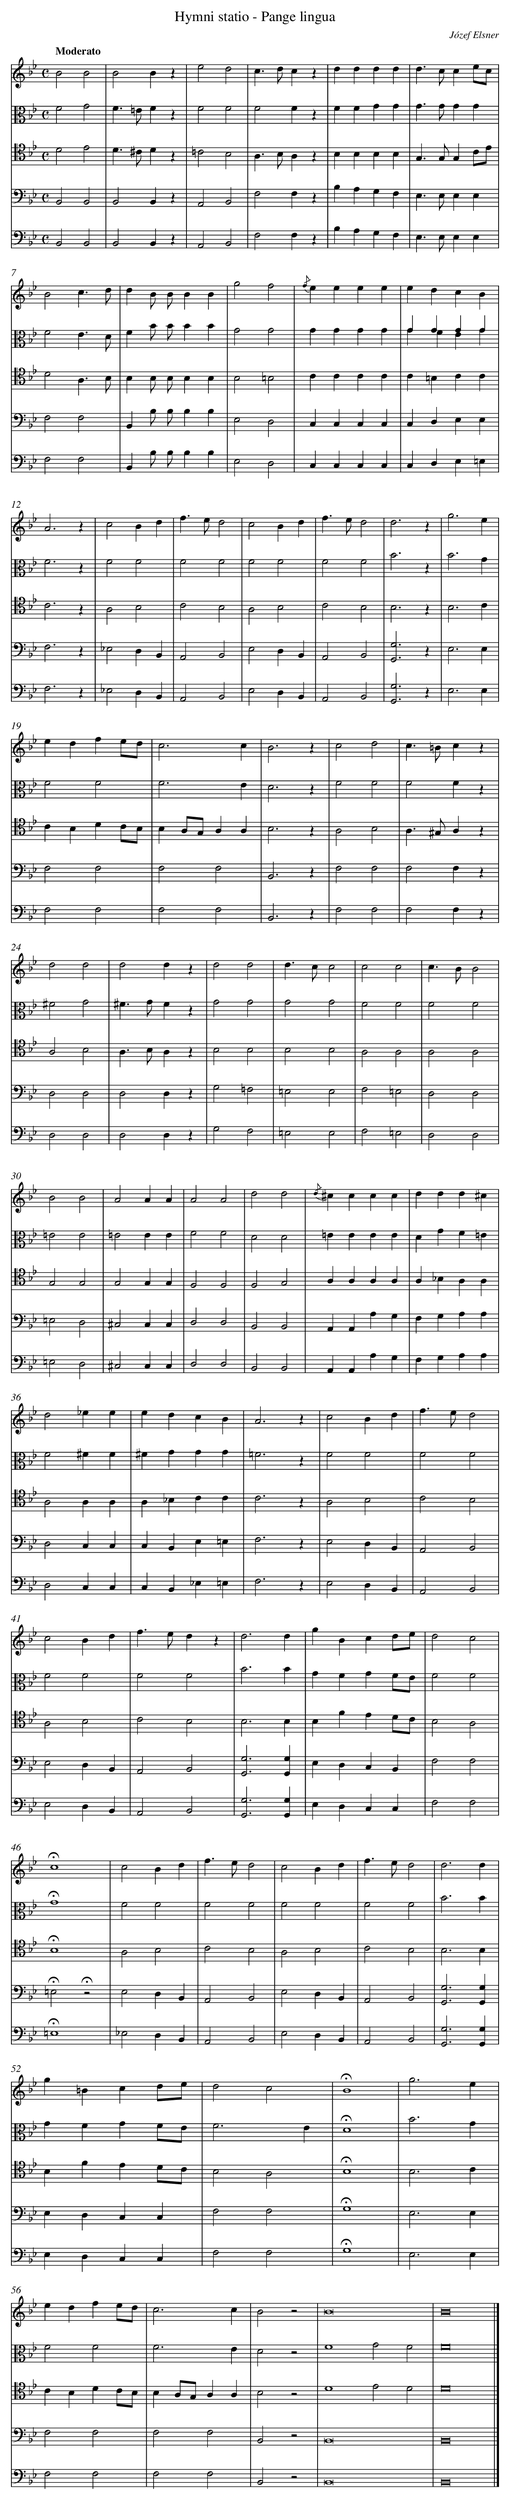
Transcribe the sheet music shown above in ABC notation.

X:1
T: Hymni statio - Pange lingua
C: Józef Elsner
L: 1/4
M: C
Q: "Moderato"
V: 1
V: 2 clef=alto
V: 3 clef=tenor
V: 4 clef=bass
V: 5 clef=bass
K: Bb
[V:1] B2B2 |
[V:2] F2G2 |
[V:3] D2E2 |
[V:4] B,,2B,,2 |
[V:5] B,,2B,,2 |
[V:1] B2Bz |
[V:2] F>=EFz |
[V:3] D>^CDz |
[V:4] B,,2B,,z |
[V:5] B,,2B,,z |
[V:1] e2d2 |
[V:2] F2F2 |
[V:3] =C2B,2 |
[V:4] A,,2B,,2 |
[V:5] A,,2B,,2 |
[V:1] c>dcz |
[V:2] F2Fz |
[V:3] A,>B,A,z |
[V:4] F,2F,z |
[V:5] F,2F,z |
[V:1] dddd |
[V:2] FFGG |
[V:3] B,B,B,B, |
[V:4] B,A,G,F, |
[V:5] B,A,G,F, |
[V:1] d>cce/c/ |
[V:2] G>GGG |
[V:3] G,>G,G,C/E/ |
[V:4] E,>E,E,E, |
[V:5] E,>E,E,E, |
[V:1] B2c3/d/ |
[V:2] F2E3/D/ |
[V:3] D2A,3/B,/ |
[V:4] F,2F,2 |
[V:5] F,2F,2 |
[V:1] dB/ B/BB |
[V:2] FB/ B/BB |
[V:3] B,B,/ B,/B,B, |
[V:4] B,,B,/ B,/B,B, |
[V:5] B,,B,/ B,/B,B, |
[V:1] g2f2 |
[V:2] G2G2 |
[V:3] B,2=B,2 |
[V:4] E,2D,2 |
[V:5] E,2D,2 |
[V:1] {/f}eeee |
[V:2] GGGG |
[V:3] CCCC |
[V:4] C,C,C,C, |
[V:5] C,C,C,C, |
[V:1] edcB |
[V:2] GGGG & GFEG |
[V:3] C=B,CC |
[V:4] C,D,E,E, |
[V:5] C,D,E,=E, |
[V:1] A3z |
[V:2] F3z |
[V:3] C3z |
[V:4] F,3z |
[V:5] F,3z |
[V:1] c2Bd |
[V:2] F2F2 |
[V:3] A,2B,2 |
[V:4] _E,2D,B,, |
[V:5] _E,2D,B,, |
[V:1] f>ed2 |
[V:2] F2F2 |
[V:3] C2B,2 |
[V:4] A,,2B,,2 |
[V:5] A,,2B,,2 |
[V:1] c2Bd |
[V:2] F2F2 |
[V:3] A,2B,2 |
[V:4] E,2D,B,, |
[V:5] E,2D,B,, |
[V:1] f>ed2 |
[V:2] F2F2 |
[V:3] C2B,2 |
[V:4] A,,2B,,2 |
[V:5] A,,2B,,2 |
[V:1] d3z |
[V:2] B3z |
[V:3] B,3z |
[V:4] [G,,3G,3]z |
[V:5] [G,,3G,3]z |
[V:1] g3e |
[V:2] B3G |
[V:3] B,3C |
[V:4] E,3E, |
[V:5] E,3E, |
[V:1] edfe/d/ |
[V:2] F2F2 |
[V:3] CB,DC/B,/ |
[V:4] F,2F,2 |
[V:5] F,2F,2 |
[V:1] c3c |
[V:2] F3E |
[V:3] B,A,/G,/A,A, |
[V:4] F,2F,2 |
[V:5] F,2F,2 |
[V:1] B3z |
[V:2] D3z |
[V:3] B,3z |
[V:4] B,,3z |
[V:5] B,,3z |
[V:1] c2d2 |
[V:2] F2F2 |
[V:3] A,2B,2 |
[V:4] F,2F,2 |
[V:5] F,2F,2 |
[V:1] c>=Bcz |
[V:2] F2Fz |
[V:3] A,>^G,A,z |
[V:4] F,2F,z |
[V:5] F,2F,z |
[V:1] d2d2 |
[V:2] ^F2G2 |
[V:3] A,2B,2 |
[V:4] D,2D,2 |
[V:5] D,2D,2 |
[V:1] d2dz |
[V:2] ^F>GFz |
[V:3] A,>B,A,z |
[V:4] D,2D,z |
[V:5] D,2D,z |
[V:1] d2d2 |
[V:2] G2G2 |
[V:3] B,2B,2 |
[V:4] G,2=F,2 |
[V:5] G,2F,2 |
[V:1] d>cc2 |
[V:2] G2G2 |
[V:3] B,2B,2 |
[V:4] =E,2E,2 |
[V:5] =E,2E,2 |
[V:1] c2c2 |
[V:2] F2F2 |
[V:3] A,2A,2 |
[V:4] F,2=E,2 |
[V:5] F,2=E,2 |
[V:1] c>BB2 |
[V:2] F2F2 |
[V:3] A,2A,2 |
[V:4] D,2D,2 |
[V:5] D,2D,2 |
[V:1] B2B2 |
[V:2] =E2E2 |
[V:3] G,2G,2 |
[V:4] =E,2D,2 |
[V:5] =E,2D,2 |
[V:1] A2AA |
[V:2] =E2EE |
[V:3] G,2G,G, |
[V:4] ^C,2C,C, |
[V:5] ^C,2C,C, |
[V:1] A2A2 |
[V:2] F2F2 |
[V:3] F,2F,2 |
[V:4] D,2D,2 |
[V:5] D,2D,2 |
[V:1] d2d2 |
[V:2] D2D2 |
[V:3] F,2G,2 |
[V:4] B,,2B,,2 |
[V:5] B,,2B,,2 |
[V:1] {/d}^cccc |
[V:2] =EEEE |
[V:3] A,A,A,A, |
[V:4] A,,A,,A,G, |
[V:5] A,,A,,A,G, |
[V:1] ddd^c |
[V:2] DGF=E |
[V:3] A,_B,A,A, |
[V:4] F,G,A,A, |
[V:5] F,G,A,A, |
[V:1] d2_ee |
[V:2] F2^FF |
[V:3] A,2A,A, |
[V:4] D,2C,C, |
[V:5] D,2C,C, |
[V:1] edcB |
[V:2] ^FGGG |
[V:3] A,_B,CC |
[V:4] C,B,,E,=E, |
[V:5] C,B,,_E,=E, |
[V:1] A3z |
[V:2] =F3z |
[V:3] C3z |
[V:4] F,3z |
[V:5] F,3z |
[V:1] c2Bd |
[V:2] F2F2 |
[V:3] A,2B,2 |
[V:4] E,2D,B,, |
[V:5] E,2D,B,, |
[V:1] f>ed2 |
[V:2] F2F2 |
[V:3] C2B,2 |
[V:4] A,,2B,,2 |
[V:5] A,,2B,,2 |
[V:1] c2Bd |
[V:2] F2F2 |
[V:3] A,2B,2 |
[V:4] E,2D,B,, |
[V:5] E,2D,B,, |
[V:1] f>edz |
[V:2] F2F2 |
[V:3] C2B,2 |
[V:4] A,,2B,,2 |
[V:5] A,,2B,,2 |
[V:1] d3d |
[V:2] B3B |
[V:3] B,3B, |
[V:4] [G,,3G,3][G,,G,] |
[V:5] [G,,3G,3][G,,G,] |
[V:1] gBcd/e/ |
[V:2] GFGF/E/ |
[V:3] B,FED/C/ |
[V:4] E,D,C,B,, |
[V:5] E,D,C,C, |
[V:1] d2c2 |
[V:2] F2F2 |
[V:3] B,2A,2 |
[V:4] F,2F,2 |
[V:5] F,2F,2 |
[V:1] !fermata!c4 |
[V:2] !fermata!G4 |
[V:3] !fermata!B,4 |
[V:4] !fermata!=E,2!fermata!z2 |
[V:5] !fermata!=E,4 |
[V:1] c2Bd |
[V:2] F2F2 |
[V:3] A,2B,2 |
[V:4] E,2D,B,, |
[V:5] _E,2D,B,, |
[V:1] f>ed2 |
[V:2] F2F2 |
[V:3] C2B,2 |
[V:4] A,,2B,,2 |
[V:5] A,,2B,,2 |
[V:1] c2Bd |
[V:2] F2F2 |
[V:3] A,2B,2 |
[V:4] E,2D,B,, |
[V:5] E,2D,B,, |
[V:1] f>ed2 |
[V:2] F2F2 |
[V:3] C2B,2 |
[V:4] A,,2B,,2 |
[V:5] A,,2B,,2 |
[V:1] d3d |
[V:2] B3B |
[V:3] B,3B, |
[V:4] [G,,3G,3][G,,G,] |
[V:5] [G,,3G,3][G,,G,] |
[V:1] g=Bcd/e/ |
[V:2] GFGF/E/ |
[V:3] B,FED/C/ |
[V:4] E,D,C,C, |
[V:5] E,D,C,C, |
[V:1] d2c2 |
[V:2] F3E |
[V:3] B,2A,2 |
[V:4] F,2F,2 |
[V:5] F,2F,2 |
[V:1] !fermata!B4 |
[V:2] !fermata!D4 |
[V:3] !fermata!B,4 |
[V:4] !fermata!G,4 |
[V:5] !fermata!G,4 |
[V:1] g3e |
[V:2] B3G |
[V:3] B,3C |
[V:4] E,3E, |
[V:5] E,3E, |
[V:1] edfe/d/ |
[V:2] F2F2 |
[V:3] CB,DC/B,/ |
[V:4] F,2F,2 |
[V:5] F,2F,2 |
[V:1] c3c |
[V:2] F3E |
[V:3] B,A,/G,/A,A, |
[V:4] F,2F,2 |
[V:5] F,2F,2 |
[V:1] B2z2 |
[V:2] D2z2 |
[V:3] B,2z2 |
[V:4] B,,2z2 |
[V:5] B,,2z2 |
[V:1] B8 |
[V:2] F4G2F2 |
[V:3] D4E2D2 |
[V:4] B,,8 |
[V:5] B,,8 |
[V:1] B8 |]
[V:2] F8 |]
[V:3] D8 |]
[V:4] B,,8 |]
[V:5] B,,8 |]
